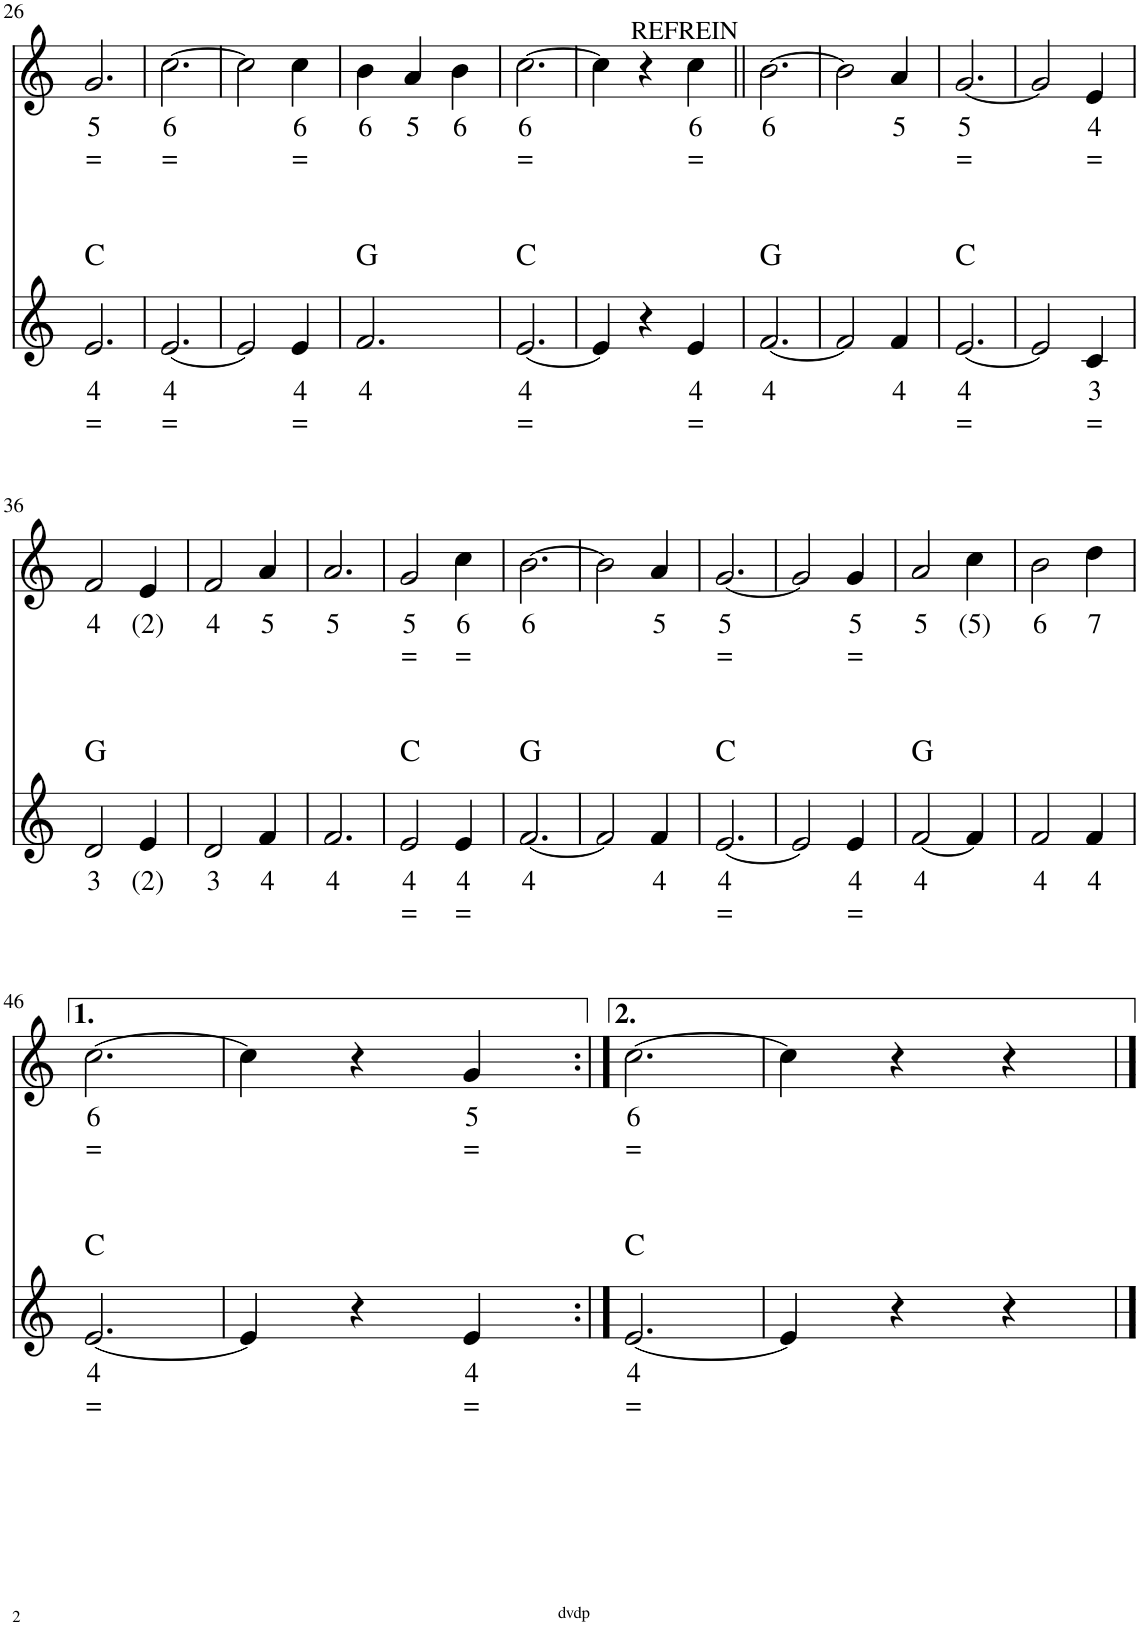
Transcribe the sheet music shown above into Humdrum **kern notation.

**kern	**text	**text	**harte	**kern	**text	**text
*part2	*part2	*part2	*part2	*part1	*part1	*part1
*staff2	*staff2	*staff2	*	*staff1	*staff1	*staff1
*I"Stem	*	*	*	*I"Voice	*	*
!!LO:PB:g=z
*clefG2	*	*	*	*clefG2	*	*
*k[]	*	*	*	*k[]	*	*
*M3/4	*	*	*	*M3/4	*	*
=26	=26	=26	=26	=26	=26	=26
!	!LO:LY:b	!LO:LY:b	!	!	!LO:LY:b	!LO:LY:b
2.e/	4	=	C:maj	2.g/	5	=
=27	=27	=27	=27	=27	=27	=27
!	!LO:LY:b	!LO:LY:b	!	!	!LO:LY:b	!LO:LY:b
[2.e/	4	=	.	[2.cc\	6	=
=28	=28	=28	=28	=28	=28	=28
2e/]	.	.	.	2cc\]	.	.
!	!LO:LY:b	!LO:LY:b	!	!	!LO:LY:b	!LO:LY:b
4e/	4	=	.	4cc\	6	=
=29	=29	=29	=29	=29	=29	=29
!	!LO:LY:b	!	!	!	!LO:LY:b	!
2.f/	4	.	G:maj	4b\	6	.
!	!	!	!	!	!LO:LY:b	!
.	.	.	.	4a/	5	.
!	!	!	!	!	!LO:LY:b	!
.	.	.	.	4b\	6	.
=30	=30	=30	=30	=30	=30	=30
!	!LO:LY:b	!LO:LY:b	!	!	!LO:LY:b	!LO:LY:b
[2.e/	4	=	C:maj	[2.cc\	6	=
=31	=31	=31	=31	=31	=31	=31
4e/]	.	.	.	4cc\]	.	.
4r	.	.	.	4r	.	.
!	!LO:LY:b	!LO:LY:b	!	!	!LO:LY:b	!LO:LY:b
4e/	4	=	.	4cc\	6	=
=32||	=32||	=32||	=32||	=32||	=32||	=32||
!	!	!	!	!LO:TX:a:t=REFREIN	!	!
!	!LO:LY:b	!	!	!	!LO:LY:b	!
[2.f/	4	.	G:maj	[2.b\	6	.
=33	=33	=33	=33	=33	=33	=33
2f/]	.	.	.	2b\]	.	.
!	!LO:LY:b	!	!	!	!LO:LY:b	!
4f/	4	.	.	4a/	5	.
=34	=34	=34	=34	=34	=34	=34
!	!LO:LY:b	!LO:LY:b	!	!	!LO:LY:b	!LO:LY:b
[2.e/	4	=	C:maj	[2.g/	5	=
=35	=35	=35	=35	=35	=35	=35
2e/]	.	.	.	2g/]	.	.
!	!LO:LY:b	!LO:LY:b	!	!	!LO:LY:b	!LO:LY:b
4c/	3	=	.	4e/	4	=
!!LO:LB:g=z
=36	=36	=36	=36	=36	=36	=36
!	!LO:LY:b	!	!	!	!LO:LY:b	!
2d/	3	.	G:maj	2f/	4	.
!	!LO:LY:b	!	!	!	!LO:LY:b	!
4e/	(2)	.	.	4e/	(2)	.
=37	=37	=37	=37	=37	=37	=37
!	!LO:LY:b	!	!	!	!LO:LY:b	!
2d/	3	.	.	2f/	4	.
!	!LO:LY:b	!	!	!	!LO:LY:b	!
4f/	4	.	.	4a/	5	.
=38	=38	=38	=38	=38	=38	=38
!	!LO:LY:b	!	!	!	!LO:LY:b	!
2.f/	4	.	.	2.a/	5	.
=39	=39	=39	=39	=39	=39	=39
!	!LO:LY:b	!LO:LY:b	!	!	!LO:LY:b	!LO:LY:b
2e/	4	=	C:maj	2g/	5	=
!	!LO:LY:b	!LO:LY:b	!	!	!LO:LY:b	!LO:LY:b
4e/	4	=	.	4cc\	6	=
=40	=40	=40	=40	=40	=40	=40
!	!LO:LY:b	!	!	!	!LO:LY:b	!
[2.f/	4	.	G:maj	[2.b\	6	.
=41	=41	=41	=41	=41	=41	=41
2f/]	.	.	.	2b\]	.	.
!	!LO:LY:b	!	!	!	!LO:LY:b	!
4f/	4	.	.	4a/	5	.
=42	=42	=42	=42	=42	=42	=42
!	!LO:LY:b	!LO:LY:b	!	!	!LO:LY:b	!LO:LY:b
[2.e/	4	=	C:maj	[2.g/	5	=
=43	=43	=43	=43	=43	=43	=43
2e/]	.	.	.	2g/]	.	.
!	!LO:LY:b	!LO:LY:b	!	!	!LO:LY:b	!LO:LY:b
4e/	4	=	.	4g/	5	=
=44	=44	=44	=44	=44	=44	=44
!	!LO:LY:b	!	!	!	!LO:LY:b	!
[2f/	4	.	G:maj	2a/	5	.
!	!	!	!	!	!LO:LY:b	!
4f/]	.	.	.	4cc\	(5)	.
=45	=45	=45	=45	=45	=45	=45
!	!LO:LY:b	!	!	!	!LO:LY:b	!
2f/	4	.	.	2b\	6	.
!	!LO:LY:b	!	!	!	!LO:LY:b	!
4f/	4	.	.	4dd\	7	.
!!LO:LB:g=z
=46	=46	=46	=46	=46	=46	=46
!	!LO:LY:b	!LO:LY:b	!	!	!LO:LY:b	!LO:LY:b
[2.e/	4	=	C:maj	[2.cc\	6	=
=47	=47	=47	=47	=47	=47	=47
4e/]	.	.	.	4cc\]	.	.
4r	.	.	.	4r	.	.
!	!LO:LY:b	!LO:LY:b	!	!	!LO:LY:b	!LO:LY:b
4e/	4	=	.	4g/	5	=
=48:|!	=48:|!	=48:|!	=48:|!	=48:|!	=48:|!	=48:|!
!	!LO:LY:b	!LO:LY:b	!	!	!LO:LY:b	!LO:LY:b
[2.e/	4	=	C:maj	[2.cc\	6	=
=49	=49	=49	=49	=49	=49	=49
4e/]	.	.	.	4cc\]	.	.
4r	.	.	.	4r	.	.
4r	.	.	.	4r	.	.
==	==	==	==	==	==	==
*-	*-	*-	*-	*-	*-	*-
